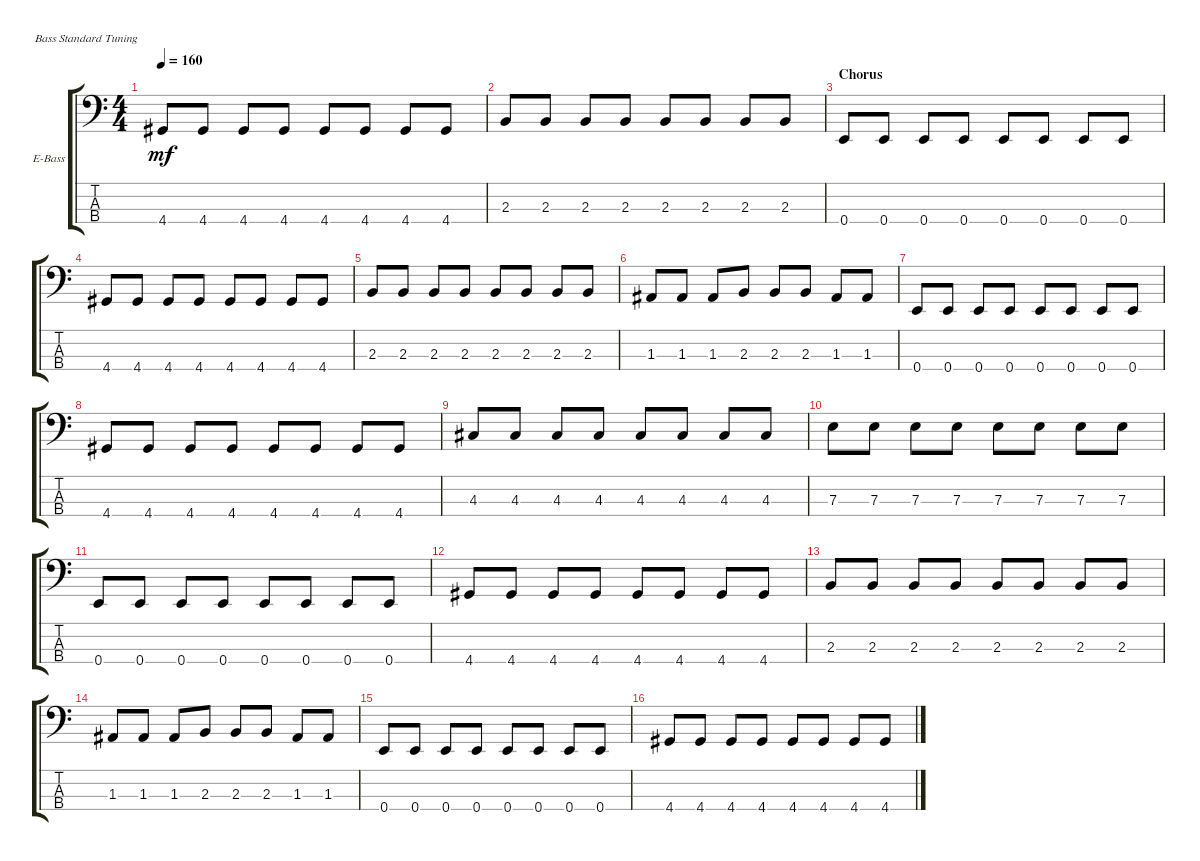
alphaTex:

\defaultSystemsLayout 4
\bracketExtendMode groupsimilarinstruments
\firstSystemTrackNameOrientation horizontal
\otherSystemsTrackNameOrientation horizontal
\track ("Electric Bass" "E-Bass") {instrument electricbassfinger}
\staff {score tabs}
\tuning (G2 D2 A1 E1)
\ts (4 4)
\tempo 160
\clef f4
\ks c
4.4.8{dy mf} 4.4.8 4.4.8 4.4.8 4.4.8 4.4.8 4.4.8 4.4.8 |
2.3.8 2.3.8 2.3.8 2.3.8 2.3.8 2.3.8 2.3.8 2.3.8 |
\section ("" "Chorus")
0.4.8 0.4.8 0.4.8 0.4.8 0.4.8 0.4.8 0.4.8 0.4.8 |
4.4.8 4.4.8 4.4.8 4.4.8 4.4.8 4.4.8 4.4.8 4.4.8 |
2.3.8 2.3.8 2.3.8 2.3.8 2.3.8 2.3.8 2.3.8 2.3.8 |
1.3.8 1.3.8 1.3.8 2.3.8 2.3.8 2.3.8 1.3.8 1.3.8 |
0.4.8 0.4.8 0.4.8 0.4.8 0.4.8 0.4.8 0.4.8 0.4.8 |
4.4.8 4.4.8 4.4.8 4.4.8 4.4.8 4.4.8 4.4.8 4.4.8 |
4.3.8 4.3.8 4.3.8 4.3.8 4.3.8 4.3.8 4.3.8 4.3.8 |
7.3.8 7.3.8 7.3.8 7.3.8 7.3.8 7.3.8 7.3.8 7.3.8 |
0.4.8 0.4.8 0.4.8 0.4.8 0.4.8 0.4.8 0.4.8 0.4.8 |
4.4.8 4.4.8 4.4.8 4.4.8 4.4.8 4.4.8 4.4.8 4.4.8 |
2.3.8 2.3.8 2.3.8 2.3.8 2.3.8 2.3.8 2.3.8 2.3.8 |
1.3.8 1.3.8 1.3.8 2.3.8 2.3.8 2.3.8 1.3.8 1.3.8 |
0.4.8 0.4.8 0.4.8 0.4.8 0.4.8 0.4.8 0.4.8 0.4.8 |
4.4.8 4.4.8 4.4.8 4.4.8 4.4.8 4.4.8 4.4.8 4.4.8
